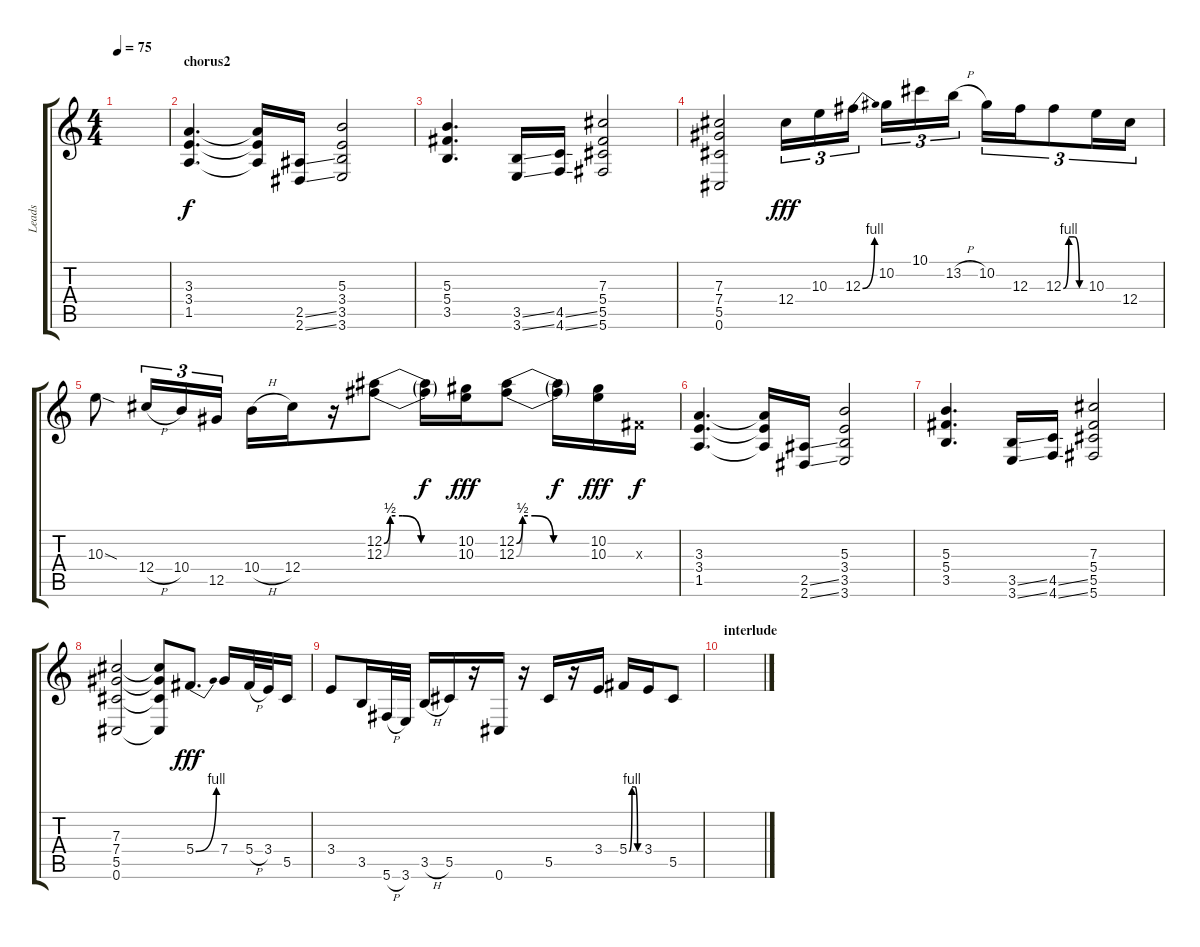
\track ("Leads" "Leads") {instrument distortionguitar}
\staff {score tabs}
\tuning (Eb4 Bb3 Gb3 Db3 Ab2 Db2) {hide}
\ts (4 4)
\tempo 75
\clef g2
\ks c
|
\section ("" "chorus2")
(3.3 3.4 1.5).4{d} (3.3{t} 3.4{t} 1.5{t}).16 (2.5{ss} 2.6{ss}).16 (5.3 3.4 3.5 3.6).2 |
(5.3 5.4 3.5).4{d} (3.5{ss} 3.6{ss}).16 (4.5{ss} 4.6{ss}).16 (7.3 5.4 5.5 5.6).2 |
(7.3 7.4 5.5 0.6).2 12.4.16{tu (3 2) dy fff} 10.3.16{tu (3 2)} 12.3{be (bend 0 0 60 4)}.16{tu (3 2)} 10.2.16{tu (3 2)} 10.1.16{tu (3 2)} 13.2{h}.16{tu (3 2)} 10.2.16{tu (3 2)} 12.3.16{tu (3 2)} 12.3{be (custom 0 0 15 4 30 4 45 0 60 0)}.8{tu (3 2)} 10.3.16{tu (3 2)} 12.4.16{tu (3 2)} |
10.3{sod}.8 12.4{h}.16{tu (3 2)} 10.4.16{tu (3 2)} 12.5.16{tu (3 2)} 10.4{h}.16 12.4.16 r.16 (12.2{be (custom 0 0 5 2 15 2 30 0 45 0 60 0)} 12.3{be (custom 0 0 5 2 15 2 30 0 45 0 60 0)}).8 (12.2{t} 12.3{t}).16{dy f} (10.2 10.3).16{dy fff} (12.2{be (custom 0 0 5 2 15 2 30 0 45 0 60 0)} 12.3{be (custom 0 0 5 2 15 2 30 0 45 0 60 0)}).8 (12.2{t} 12.3{t}).16{dy f} (10.2 10.3).16{dy fff} 0.3{x}.16{dy f} |
(3.3 3.4 1.5).4{d} (3.3{t} 3.4{t} 1.5{t}).16 (2.5{ss} 2.6{ss}).16 (5.3 3.4 3.5 3.6).2 |
(5.3 5.4 3.5).4{d} (3.5{ss} 3.6{ss}).16 (4.5{ss} 4.6{ss}).16 (7.3 5.4 5.5 5.6).2 |
(7.3 7.4 5.5 0.6).2 (7.3{t} 7.4{t} 5.5{t} 0.6{t}).8 5.4{be (bend 0 0 60 4)}.8{d dy fff} 7.4.16 5.4{h}.32 3.4.32 5.5.16 |
3.4.8 3.5.16 5.6{h}.32 3.6.32 3.5{h}.16 5.5.16 r.16 0.6.16 r.16 5.5.16 r.16 3.4.16 5.4{be (custom 0 0 15 4 30 4 45 0 60 0)}.16 3.4.16 5.5.8 |
\section ("" "interlude")
